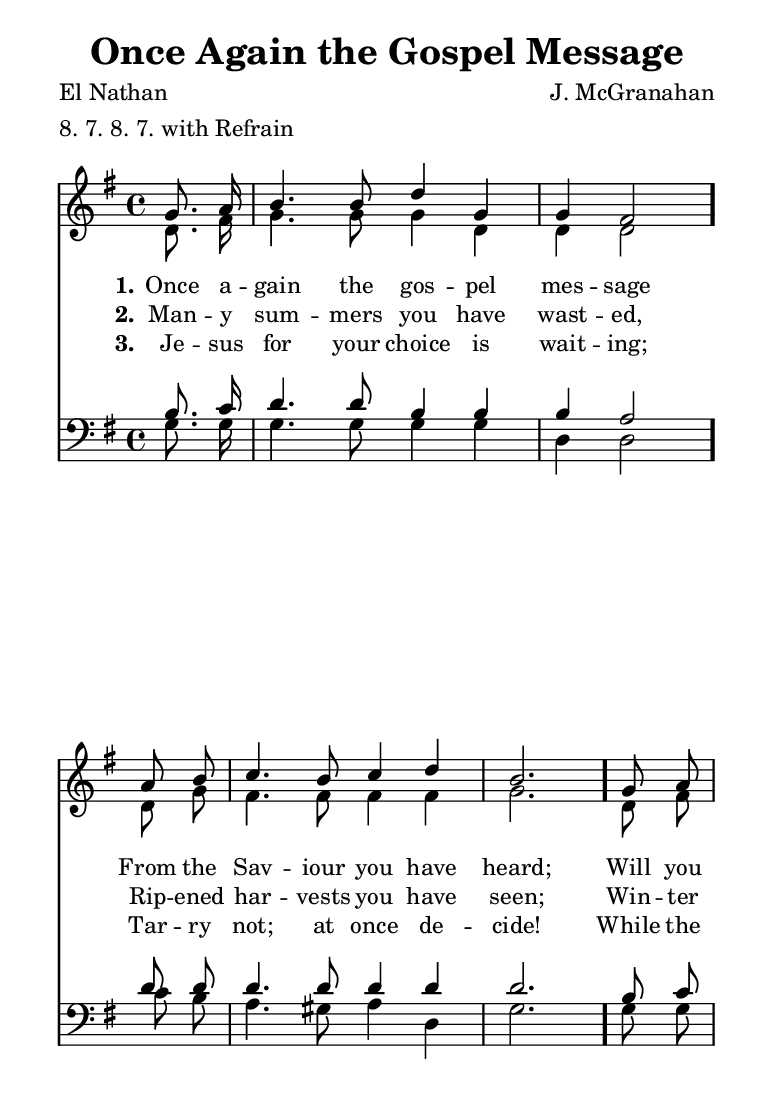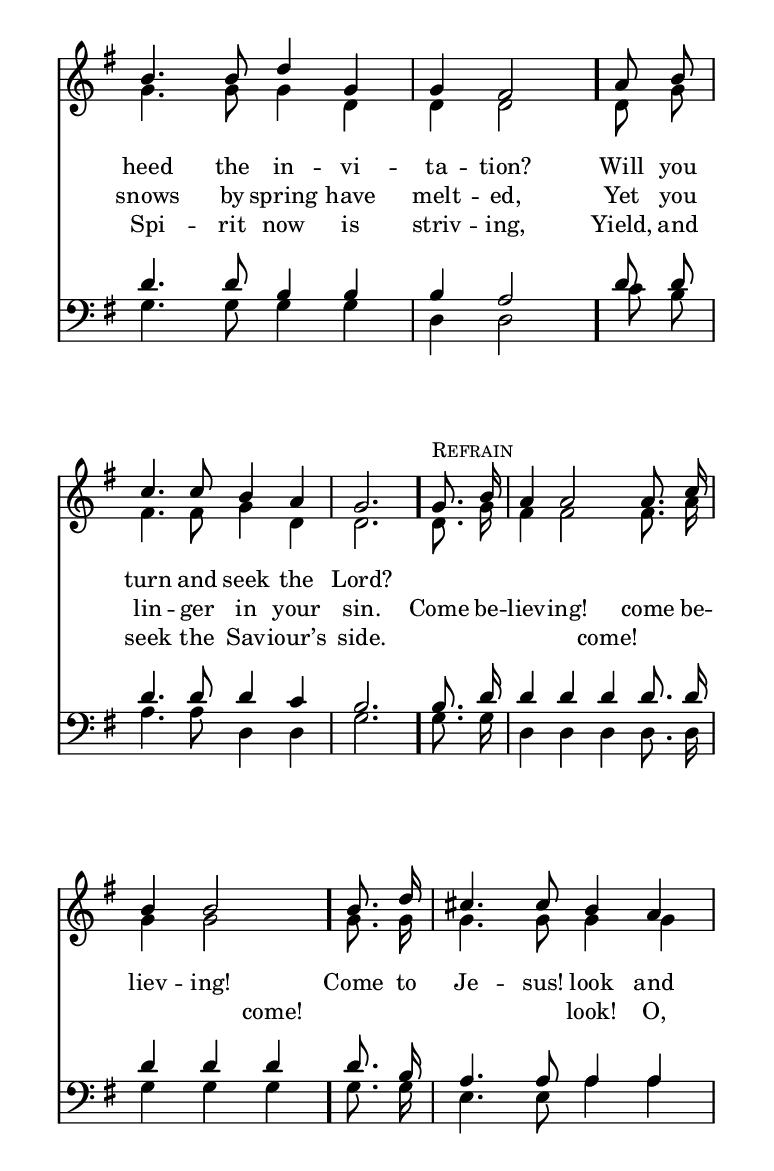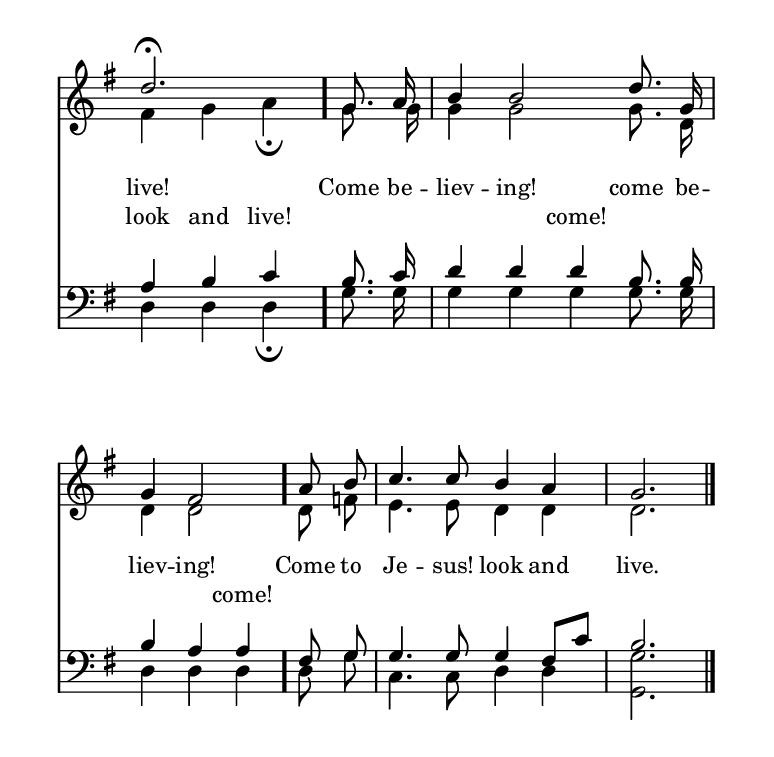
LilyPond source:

\include "common/global.ily"
\paper {
  \include "common/paper.ily"
}

\header{
  hymnnumber = "111"
  title = "Once Again the Gospel Message"
  tunename = "Come Believing"
  meter = "8. 7. 8. 7. with Refrain"
  poet = "El Nathan"
  composer = "J. McGranahan"
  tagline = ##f
}

ta = { \tempo 4=80 }
tb = { \tempo 4=40 }

global = {
  \include "common/overrides.ily"
  \override Staff.TimeSignature.style = #'()
  \time 4/4
  \override Score.MetronomeMark.transparent = ##t % hide all fermata changes too
  \ta
  \key g \major
  \partial 4
  \autoBeamOff
}

notesSoprano = {
\global
\relative c'' {

  g8. a16 | b4. b8 d4 g,4 | g fis2
  a8 b | c4. b8 c4 d | b2.
  g8 a | b4. b8 d4 g,4 | g fis2
  a8 b | c4. c8 b4 a | g2.

  << s^\markup { \small \caps "Refrain" }
  { g8. b16 | a4 a2 a8. c16 | b4 b2 } >>
  b8. d16 | cis4. cis8 b4 a | d2. \fermata
  g,8. a16 | b4 b2 d8. g,16 | g4 fis2
  a8 b | c4. c8 b4 a | g2.

  \bar "|."

}
}

notesAlto = {
\global
\relative e' {

  d8. fis16 | g4. g8 g4 d | d d2
  d8 g | fis4. fis8 fis4 fis | g2.
  d8 fis | g4. g8 g4 d | d d2
  d8 g | fis4. fis8 g4 d | d2.

  d8. g16 | fis4 fis2 fis8. a16 g4 g2
  g8. g16 | g4. g8 g4 g | fis g \tb a \fermata \ta
  g8. g16 | g4 g2 g8. d16 | d4 d2
  d8 f | e4. e8 d4 d | d2.

}
}

notesTenor = {
\global
\relative a {

  b8. c16 | d4. d8 b4 b | b a2
  d8 d | d4. d8 d4 d | d2.
  b8 c | d4. d8 b4 b | b a2
  d8 d | d4. d8 d4 c | b2.

  b8. d16 | d4 d d d8. d16 | d4 d d
  d8. b16 | a4. a8 a4 a | a b c
  b8. c16 | d4 d d b8. b16 | b4 a a
  fis8 g | g4. g8 g4 fis8[ c'] | b2.

}
}

notesBass = {
\global
\relative f {

  g8. g16 | g4. g8 g4 g | d4 d2
  c'8 b | a4. gis8 a4 d, | g2.
  g8 g | g4. g8 g4 g | d4 d2
  c'8 b | a4. a8 d,4 d | g2.

  g8. g16 | d4 d d d8. d16 | g4 g g
  g8. g16 | e4. e8 a4 a | d,4 d d \fermata
  g8. g16 | g4 g g g8. g16 | d4 d d
  d8 g | c,4. c8 d4 d | << g2. g,2. >>

}
}

Refrain = \lyricmode {

Come be -- liev -- ing! come be -- liev -- ing! \bar "."
Come to Je -- sus! look and live! \bar "."
Come be -- liev -- ing! come be -- liev -- ing! \bar "."
Come to Je -- sus! look and live. \bar "."

}

wordsA = \lyricmode {
\set stanza = "1."

Once a -- gain the gos -- pel mes -- sage \bar "."
From the Sav -- iour you have heard; \bar "."
Will you heed the in -- vi -- ta -- tion? \bar "."
Will you turn and seek the Lord? \bar "."

}

wordsB = \lyricmode {
\set stanza = "2."

Man -- y sum -- mers you have wast -- ed,
Rip -- ened har -- vests you have seen;
Win -- ter snows by spring have melt -- ed,
Yet you lin -- ger in your sin.

\Refrain

}

wordsC = \lyricmode {
\set stanza = "3."

Je -- sus for your choice is wait -- ing;
Tar -- ry not; at once de -- cide!
While the Spi -- rit now is striv -- ing,
Yield, and seek the Sav -- iour’s side.

}

underWords = \lyricmode {

{ \repeat unfold 34 { \skip 4 } }
come!
{ \repeat unfold 4 { \skip 4 } }
come!
{ \repeat unfold 4 { \skip 4 } }
look! O, look and live!
{ \repeat unfold 4 { \skip 4 } }
come!
{ \repeat unfold 4 { \skip 4 } }
come!

}

\score {
  \context ChoirStaff <<
    \context Staff = upper <<
      \set ChoirStaff.systemStartDelimiter = #'SystemStartBar
      \context Voice  = sopranos { \voiceOne << \notesSoprano >> }
      \context Voice  = altos { \voiceTwo << \notesAlto >> }
      \context Lyrics = one   \lyricsto sopranos \wordsA
      \context Lyrics = two   \lyricsto sopranos \wordsB
      \context Lyrics = three \lyricsto sopranos \wordsC
    >>
    \context Staff = men <<
      \clef bass
      \context Voice  = tenors { \voiceOne << \notesTenor >> }
      \context Voice  = basses { \voiceTwo << \notesBass >> }
    >>
    \context Lyrics = three \lyricsto tenors \underWords
  >>
  \layout {
    \include "common/layout.ily"
  }
  \midi{
    \include "common/midi.ily"
  }
}

\version "2.18.2"  % necessary for upgrading to future LilyPond versions.

% vi:set et ts=2 sw=2 ai nocindent syntax=lilypond:
